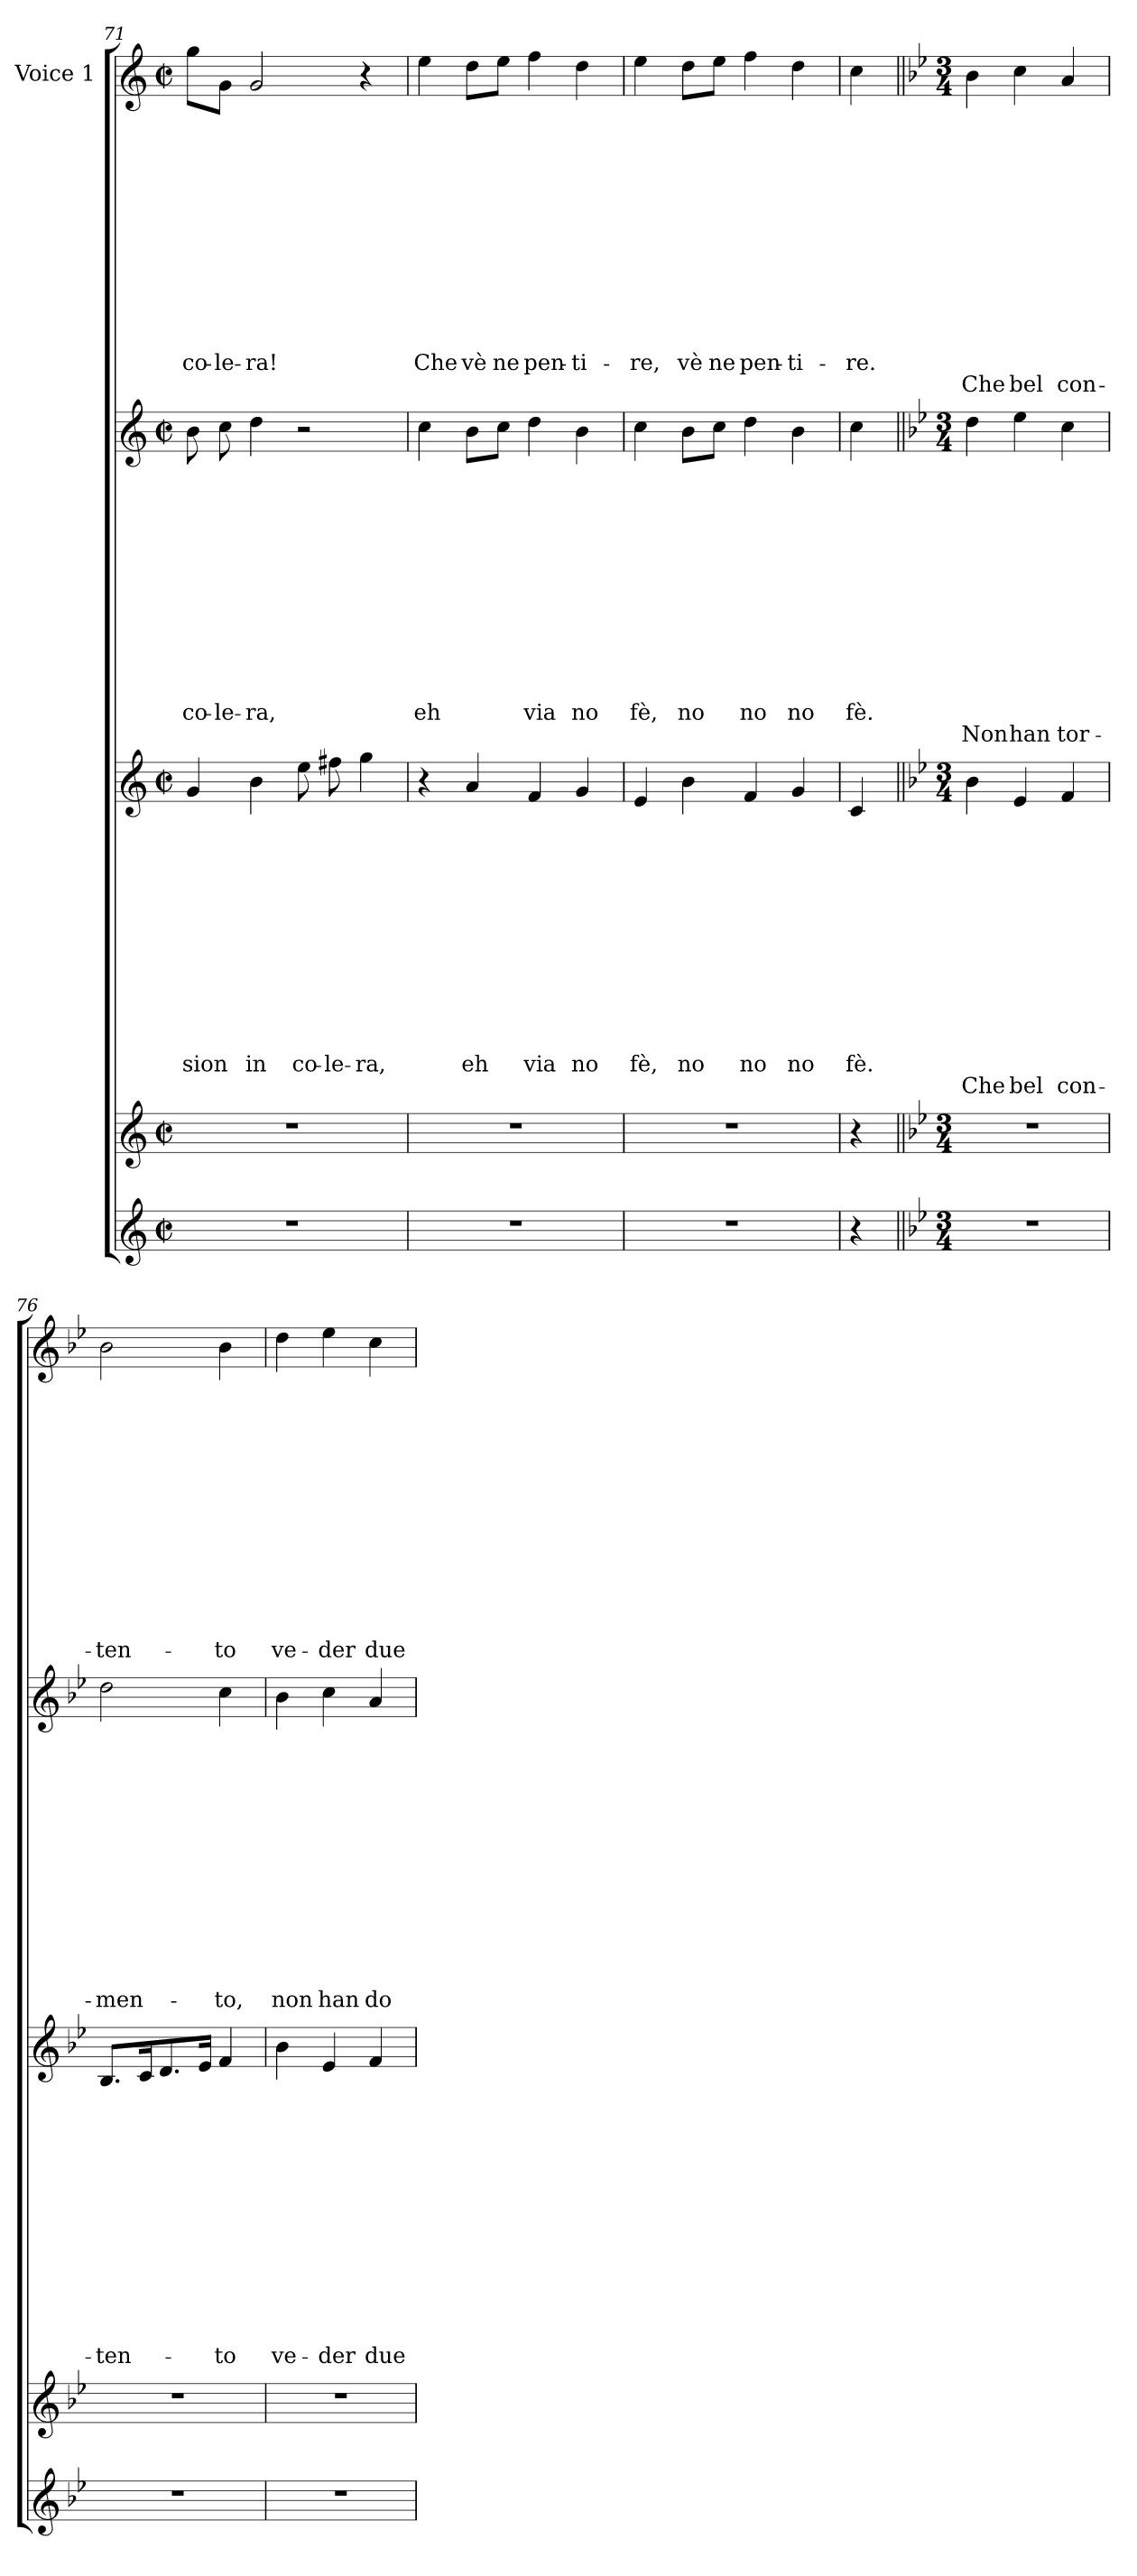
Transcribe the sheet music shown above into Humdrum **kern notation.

**kern	**kern	**kern	**text	**text	**text	**text	**text	**text	**text	**text	**text	**text	**text	**text	**text	**kern	**text	**text	**text	**text	**text	**text	**text	**text	**text	**text	**text	**text	**text	**kern	**text	**text	**text	**text	**text	**text	**text	**text	**text	**text	**text	**text	**text
*part5	*part4	*part3	*part3	*part3	*part3	*part3	*part3	*part3	*part3	*part3	*part3	*part3	*part3	*part3	*part3	*part2	*part2	*part2	*part2	*part2	*part2	*part2	*part2	*part2	*part2	*part2	*part2	*part2	*part2	*part1	*part1	*part1	*part1	*part1	*part1	*part1	*part1	*part1	*part1	*part1	*part1	*part1	*part1
*staff5	*staff4	*staff3	*staff3	*staff3	*staff3	*staff3	*staff3	*staff3	*staff3	*staff3	*staff3	*staff3	*staff3	*staff3	*staff3	*staff2	*staff2	*staff2	*staff2	*staff2	*staff2	*staff2	*staff2	*staff2	*staff2	*staff2	*staff2	*staff2	*staff2	*staff1	*staff1	*staff1	*staff1	*staff1	*staff1	*staff1	*staff1	*staff1	*staff1	*staff1	*staff1	*staff1	*staff1
*	*	*	*	*	*	*	*	*	*	*	*	*	*	*	*	*	*	*	*	*	*	*	*	*	*	*	*	*	*	*I"Voice 1	*	*	*	*	*	*	*	*	*	*	*	*	*
*clefG2	*clefG2	*clefG2	*	*	*	*	*	*	*	*	*	*	*	*	*	*clefG2	*	*	*	*	*	*	*	*	*	*	*	*	*	*clefG2	*	*	*	*	*	*	*	*	*	*	*	*	*
*k[]	*k[]	*k[]	*	*	*	*	*	*	*	*	*	*	*	*	*	*k[]	*	*	*	*	*	*	*	*	*	*	*	*	*	*k[]	*	*	*	*	*	*	*	*	*	*	*	*	*
*C:	*C:	*C:	*	*	*	*	*	*	*	*	*	*	*	*	*	*C:	*	*	*	*	*	*	*	*	*	*	*	*	*	*C:	*	*	*	*	*	*	*	*	*	*	*	*	*
*M2/2	*M2/2	*M2/2	*	*	*	*	*	*	*	*	*	*	*	*	*	*M2/2	*	*	*	*	*	*	*	*	*	*	*	*	*	*M2/2	*	*	*	*	*	*	*	*	*	*	*	*	*
*met(c|)	*met(c|)	*met(c|)	*	*	*	*	*	*	*	*	*	*	*	*	*	*met(c|)	*	*	*	*	*	*	*	*	*	*	*	*	*	*met(c|)	*	*	*	*	*	*	*	*	*	*	*	*	*
=71	=71	=71	=71	=71	=71	=71	=71	=71	=71	=71	=71	=71	=71	=71	=71	=71	=71	=71	=71	=71	=71	=71	=71	=71	=71	=71	=71	=71	=71	=71	=71	=71	=71	=71	=71	=71	=71	=71	=71	=71	=71	=71	=71
1r	1r	4g/	.	.	.	.	.	.	.	.	.	.	.	sion	.	8b\	.	.	.	.	.	.	.	.	.	.	.	co-	.	8gg\L	.	.	.	.	.	.	.	.	.	.	.	co-	.
.	.	.	.	.	.	.	.	.	.	.	.	.	.	.	.	8cc\	.	.	.	.	.	.	.	.	.	.	.	-le-	.	8g\J	.	.	.	.	.	.	.	.	.	.	.	-le-	.
.	.	4b\	.	.	.	.	.	.	.	.	.	.	.	in	.	4dd\	.	.	.	.	.	.	.	.	.	.	.	-ra,	.	2g/	.	.	.	.	.	.	.	.	.	.	.	-ra!	.
.	.	8ee\	.	.	.	.	.	.	.	.	.	.	.	co-	.	2r	.	.	.	.	.	.	.	.	.	.	.	.	.	.	.	.	.	.	.	.	.	.	.	.	.	.	.
.	.	8ff#X\	.	.	.	.	.	.	.	.	.	.	.	-le-	.	.	.	.	.	.	.	.	.	.	.	.	.	.	.	.	.	.	.	.	.	.	.	.	.	.	.	.	.
.	.	4gg\	.	.	.	.	.	.	.	.	.	.	.	-ra,	.	.	.	.	.	.	.	.	.	.	.	.	.	.	.	4r	.	.	.	.	.	.	.	.	.	.	.	.	.
=72	=72	=72	=72	=72	=72	=72	=72	=72	=72	=72	=72	=72	=72	=72	=72	=72	=72	=72	=72	=72	=72	=72	=72	=72	=72	=72	=72	=72	=72	=72	=72	=72	=72	=72	=72	=72	=72	=72	=72	=72	=72	=72	=72
1r	1r	4r	.	.	.	.	.	.	.	.	.	.	.	.	.	4cc\	.	.	.	.	.	.	.	.	.	.	.	eh	.	4ee\	.	.	.	.	.	.	.	.	.	.	.	Che	.
.	.	4a/	.	.	.	.	.	.	.	.	.	.	.	eh	.	8b\L	.	.	.	.	.	.	.	.	.	.	.	.	.	8dd\L	.	.	.	.	.	.	.	.	.	.	.	vè	.
.	.	.	.	.	.	.	.	.	.	.	.	.	.	.	.	8cc\J	.	.	.	.	.	.	.	.	.	.	.	.	.	8ee\J	.	.	.	.	.	.	.	.	.	.	.	ne	.
.	.	4f/	.	.	.	.	.	.	.	.	.	.	.	via	.	4dd\	.	.	.	.	.	.	.	.	.	.	.	via	.	4ff\	.	.	.	.	.	.	.	.	.	.	.	pen-	.
.	.	4g/	.	.	.	.	.	.	.	.	.	.	.	no	.	4b\	.	.	.	.	.	.	.	.	.	.	.	no	.	4dd\	.	.	.	.	.	.	.	.	.	.	.	-ti-	.
=73	=73	=73	=73	=73	=73	=73	=73	=73	=73	=73	=73	=73	=73	=73	=73	=73	=73	=73	=73	=73	=73	=73	=73	=73	=73	=73	=73	=73	=73	=73	=73	=73	=73	=73	=73	=73	=73	=73	=73	=73	=73	=73	=73
1r	1r	4e/	.	.	.	.	.	.	.	.	.	.	.	fè,	.	4cc\	.	.	.	.	.	.	.	.	.	.	.	fè,	.	4ee\	.	.	.	.	.	.	.	.	.	.	.	-re,	.
.	.	4b\	.	.	.	.	.	.	.	.	.	.	.	no	.	8b\L	.	.	.	.	.	.	.	.	.	.	.	no	.	8dd\L	.	.	.	.	.	.	.	.	.	.	.	vè	.
.	.	.	.	.	.	.	.	.	.	.	.	.	.	.	.	8cc\J	.	.	.	.	.	.	.	.	.	.	.	.	.	8ee\J	.	.	.	.	.	.	.	.	.	.	.	ne	.
.	.	4f/	.	.	.	.	.	.	.	.	.	.	.	no	.	4dd\	.	.	.	.	.	.	.	.	.	.	.	no	.	4ff\	.	.	.	.	.	.	.	.	.	.	.	pen-	.
.	.	4g/	.	.	.	.	.	.	.	.	.	.	.	no	.	4b\	.	.	.	.	.	.	.	.	.	.	.	no	.	4dd\	.	.	.	.	.	.	.	.	.	.	.	-ti-	.
=74	=74	=74	=74	=74	=74	=74	=74	=74	=74	=74	=74	=74	=74	=74	=74	=74	=74	=74	=74	=74	=74	=74	=74	=74	=74	=74	=74	=74	=74	=74	=74	=74	=74	=74	=74	=74	=74	=74	=74	=74	=74	=74	=74
4r	4r	4c/	.	.	.	.	.	.	.	.	.	.	.	fè.	.	4cc\	.	.	.	.	.	.	.	.	.	.	.	fè.	.	4cc\	.	.	.	.	.	.	.	.	.	.	.	-re.	.
!!LO:PB:g=z
=75||	=75||	=75||	=75||	=75||	=75||	=75||	=75||	=75||	=75||	=75||	=75||	=75||	=75||	=75||	=75||	=75||	=75||	=75||	=75||	=75||	=75||	=75||	=75||	=75||	=75||	=75||	=75||	=75||	=75||	=75||	=75||	=75||	=75||	=75||	=75||	=75||	=75||	=75||	=75||	=75||	=75||	=75||	=75||
*k[b-e-]	*k[b-e-]	*k[b-e-]	*	*	*	*	*	*	*	*	*	*	*	*	*	*k[b-e-]	*	*	*	*	*	*	*	*	*	*	*	*	*	*k[b-e-]	*	*	*	*	*	*	*	*	*	*	*	*	*
*B-:	*B-:	*B-:	*	*	*	*	*	*	*	*	*	*	*	*	*	*B-:	*	*	*	*	*	*	*	*	*	*	*	*	*	*B-:	*	*	*	*	*	*	*	*	*	*	*	*	*
*M3/4	*M3/4	*M3/4	*	*	*	*	*	*	*	*	*	*	*	*	*	*M3/4	*	*	*	*	*	*	*	*	*	*	*	*	*	*M3/4	*	*	*	*	*	*	*	*	*	*	*	*	*
2.r	2.r	4b-\	.	.	.	.	.	.	.	.	.	.	.	.	Che	4dd\	.	.	.	.	.	.	.	.	.	.	.	.	Non	4b-\	.	.	.	.	.	.	.	.	.	.	.	.	Che
.	.	4e-/	.	.	.	.	.	.	.	.	.	.	.	.	bel	4ee-\	.	.	.	.	.	.	.	.	.	.	.	.	han	4cc\	.	.	.	.	.	.	.	.	.	.	.	.	bel
.	.	4f/	.	.	.	.	.	.	.	.	.	.	.	.	con-	4cc\	.	.	.	.	.	.	.	.	.	.	.	.	tor-	4a/	.	.	.	.	.	.	.	.	.	.	.	.	con-
=76	=76	=76	=76	=76	=76	=76	=76	=76	=76	=76	=76	=76	=76	=76	=76	=76	=76	=76	=76	=76	=76	=76	=76	=76	=76	=76	=76	=76	=76	=76	=76	=76	=76	=76	=76	=76	=76	=76	=76	=76	=76	=76	=76
2.r	2.r	8.B-/L	.	.	.	.	.	.	.	.	.	.	.	.	-ten-	2dd\	.	.	.	.	.	.	.	.	.	.	.	.	-men-	2b-\	.	.	.	.	.	.	.	.	.	.	.	.	-ten-
.	.	16c/k	.	.	.	.	.	.	.	.	.	.	.	.	.	.	.	.	.	.	.	.	.	.	.	.	.	.	.	.	.	.	.	.	.	.	.	.	.	.	.	.	.
.	.	8.d/	.	.	.	.	.	.	.	.	.	.	.	.	.	.	.	.	.	.	.	.	.	.	.	.	.	.	.	.	.	.	.	.	.	.	.	.	.	.	.	.	.
.	.	16e-/Jk	.	.	.	.	.	.	.	.	.	.	.	.	.	.	.	.	.	.	.	.	.	.	.	.	.	.	.	.	.	.	.	.	.	.	.	.	.	.	.	.	.
.	.	4f/	.	.	.	.	.	.	.	.	.	.	.	.	-to	4cc\	.	.	.	.	.	.	.	.	.	.	.	.	-to,	4b-\	.	.	.	.	.	.	.	.	.	.	.	.	-to
=77	=77	=77	=77	=77	=77	=77	=77	=77	=77	=77	=77	=77	=77	=77	=77	=77	=77	=77	=77	=77	=77	=77	=77	=77	=77	=77	=77	=77	=77	=77	=77	=77	=77	=77	=77	=77	=77	=77	=77	=77	=77	=77	=77
2.r	2.r	4b-\	.	.	.	.	.	.	.	.	.	.	.	.	ve-	4b-\	.	.	.	.	.	.	.	.	.	.	.	.	non	4dd\	.	.	.	.	.	.	.	.	.	.	.	.	ve-
.	.	4e-/	.	.	.	.	.	.	.	.	.	.	.	.	-der	4cc\	.	.	.	.	.	.	.	.	.	.	.	.	han	4ee-\	.	.	.	.	.	.	.	.	.	.	.	.	-der
.	.	4f/	.	.	.	.	.	.	.	.	.	.	.	.	due	4a/	.	.	.	.	.	.	.	.	.	.	.	.	do-	4cc\	.	.	.	.	.	.	.	.	.	.	.	.	due
=	=	=	=	=	=	=	=	=	=	=	=	=	=	=	=	=	=	=	=	=	=	=	=	=	=	=	=	=	=	=	=	=	=	=	=	=	=	=	=	=	=	=	=
*-	*-	*-	*-	*-	*-	*-	*-	*-	*-	*-	*-	*-	*-	*-	*-	*-	*-	*-	*-	*-	*-	*-	*-	*-	*-	*-	*-	*-	*-	*-	*-	*-	*-	*-	*-	*-	*-	*-	*-	*-	*-	*-	*-
